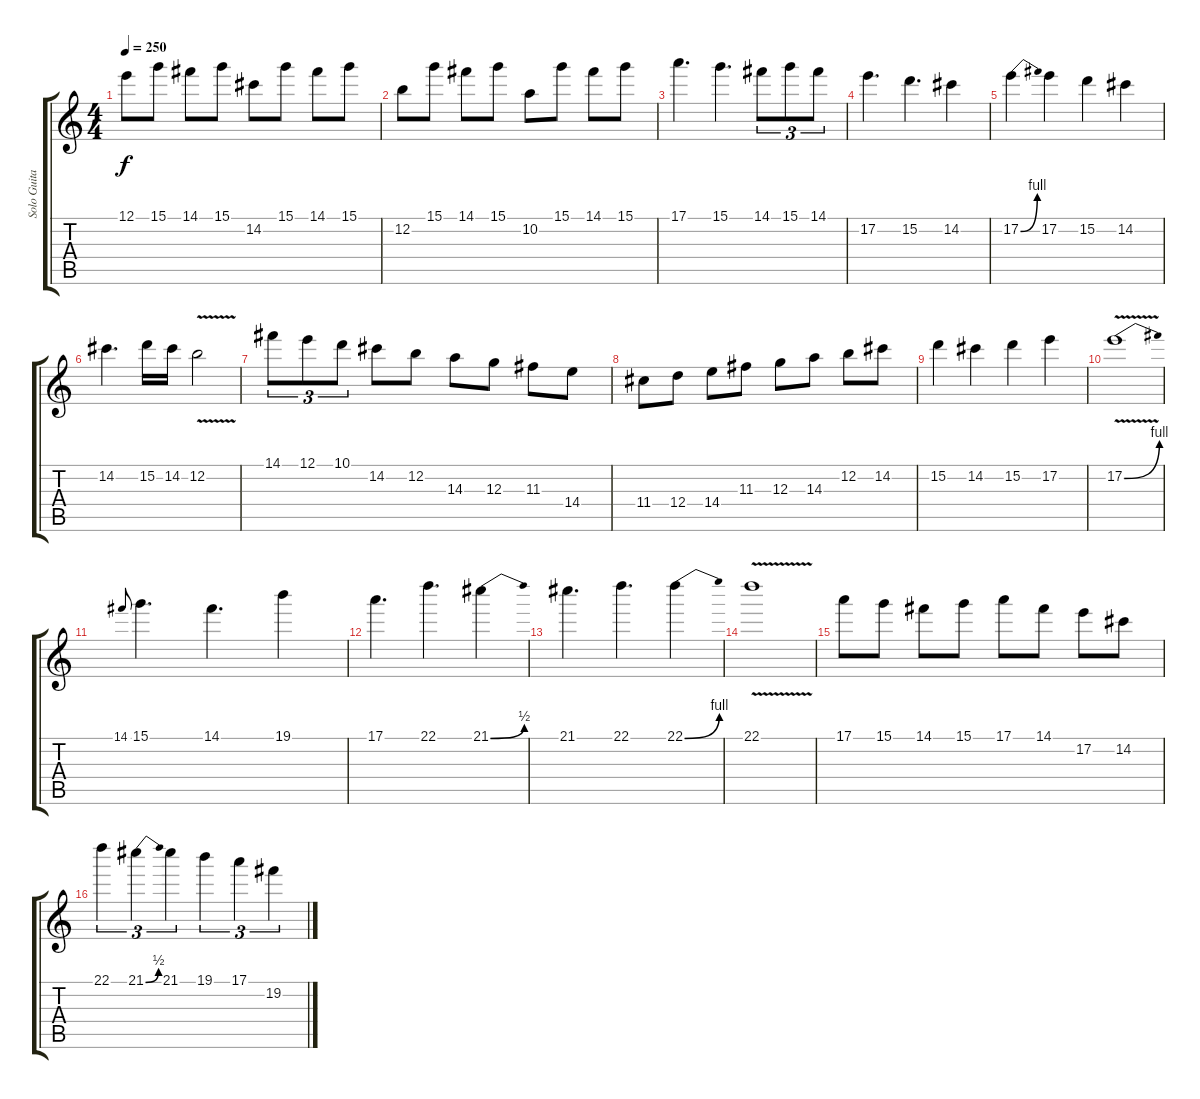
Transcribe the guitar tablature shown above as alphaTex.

\track ("Solo Guitar" "Solo Guita") {instrument overdrivenguitar}
\staff {score tabs}
\tuning (E4 B3 G3 D3 A2 E2) {hide}
\ts (4 4)
\tempo 250
\clef g2
\ks c
12.1.8{dy f} 15.1.8 14.1.8 15.1.8 14.2.8 15.1.8 14.1.8 15.1.8 |
12.2.8 15.1.8 14.1.8 15.1.8 10.2.8 15.1.8 14.1.8 15.1.8 |
17.1.4{d} 15.1.4{d} 14.1.8{tu (3 2)} 15.1.8{tu (3 2)} 14.1.8{tu (3 2)} |
17.2.4{d} 15.2.4{d} 14.2.4 |
17.2{be (bend 0 0 60 4)}.4 17.2.4 15.2.4 14.2.4 |
14.2.4{d} 15.2.16 14.2.16 12.2{v}.2 |
14.1.8{tu (3 2)} 12.1.8{tu (3 2)} 10.1.8{tu (3 2)} 14.2.8 12.2.8 14.3.8 12.3.8 11.3.8 14.4.8 |
11.4.8 12.4.8 14.4.8 11.3.8 12.3.8 14.3.8 12.2.8 14.2.8 |
15.2.4 14.2.4 15.2.4 17.2.4 |
17.2{be (bend 0 0 60 4) v}.1 |
14.1.8{gr onbeat} 15.1.4{d} 14.1.4{d} 19.1.4 |
17.1.4{d} 22.1.4{d} 21.1{be (bend 0 0 60 2)}.4 |
21.1.4{d} 22.1.4{d} 22.1{be (bend 0 0 60 4)}.4 |
22.1{v}.1 |
17.1.8 15.1.8 14.1.8 15.1.8 17.1.8 14.1.8 17.2.8 14.2.8 |
22.1.4{tu (3 2)} 21.1{be (bend 0 0 60 2)}.4{tu (3 2)} 21.1.4{tu (3 2)} 19.1.4{tu (3 2)} 17.1.4{tu (3 2)} 19.2.4{tu (3 2)}
